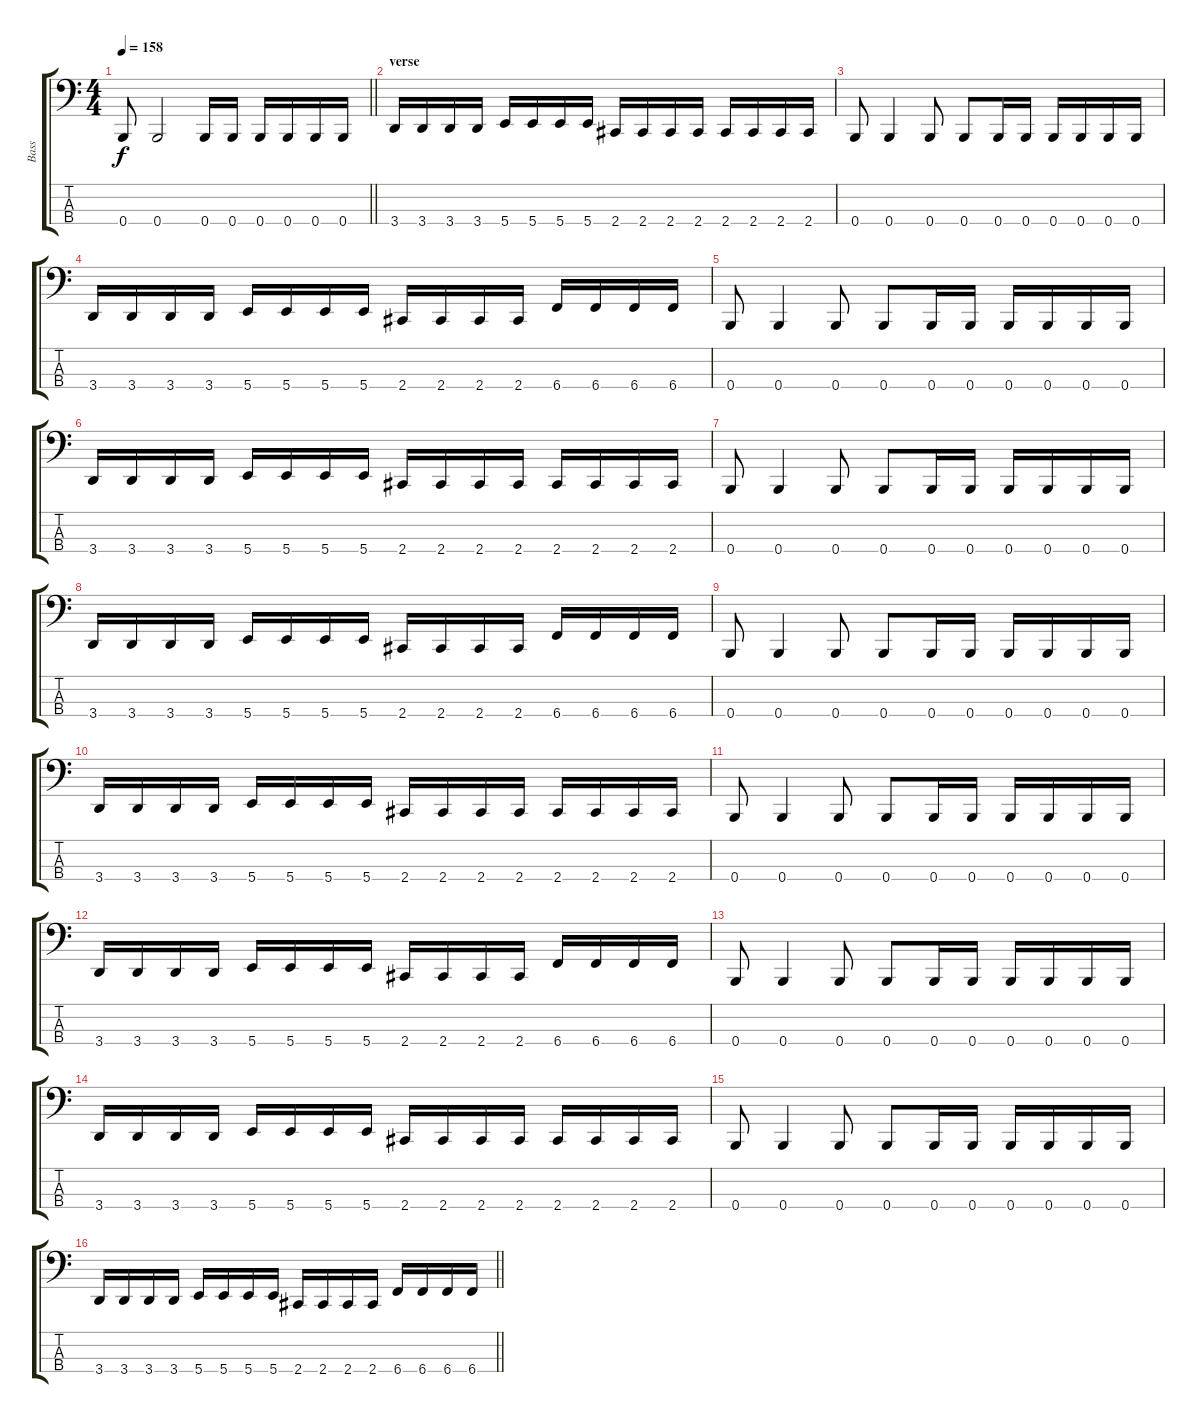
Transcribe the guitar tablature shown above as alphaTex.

\track ("Bass" "Bass") {instrument electricbassfinger}
\staff {score tabs}
\tuning (D2 A1 E1 B0) {hide}
\ts (4 4)
\tempo 158
\clef f4
\barLineRight lightlight
\ks c
0.4.8{dy f} 0.4.2 0.4.16 0.4.16 0.4.16 0.4.16 0.4.16 0.4.16 |
\section ("" "verse")
3.4.16 3.4.16 3.4.16 3.4.16 5.4.16 5.4.16 5.4.16 5.4.16 2.4.16 2.4.16 2.4.16 2.4.16 2.4.16 2.4.16 2.4.16 2.4.16 |
0.4.8 0.4.4 0.4.8 0.4.8 0.4.16 0.4.16 0.4.16 0.4.16 0.4.16 0.4.16 |
3.4.16 3.4.16 3.4.16 3.4.16 5.4.16 5.4.16 5.4.16 5.4.16 2.4.16 2.4.16 2.4.16 2.4.16 6.4.16 6.4.16 6.4.16 6.4.16 |
0.4.8 0.4.4 0.4.8 0.4.8 0.4.16 0.4.16 0.4.16 0.4.16 0.4.16 0.4.16 |
3.4.16 3.4.16 3.4.16 3.4.16 5.4.16 5.4.16 5.4.16 5.4.16 2.4.16 2.4.16 2.4.16 2.4.16 2.4.16 2.4.16 2.4.16 2.4.16 |
0.4.8 0.4.4 0.4.8 0.4.8 0.4.16 0.4.16 0.4.16 0.4.16 0.4.16 0.4.16 |
3.4.16 3.4.16 3.4.16 3.4.16 5.4.16 5.4.16 5.4.16 5.4.16 2.4.16 2.4.16 2.4.16 2.4.16 6.4.16 6.4.16 6.4.16 6.4.16 |
0.4.8 0.4.4 0.4.8 0.4.8 0.4.16 0.4.16 0.4.16 0.4.16 0.4.16 0.4.16 |
3.4.16 3.4.16 3.4.16 3.4.16 5.4.16 5.4.16 5.4.16 5.4.16 2.4.16 2.4.16 2.4.16 2.4.16 2.4.16 2.4.16 2.4.16 2.4.16 |
0.4.8 0.4.4 0.4.8 0.4.8 0.4.16 0.4.16 0.4.16 0.4.16 0.4.16 0.4.16 |
3.4.16 3.4.16 3.4.16 3.4.16 5.4.16 5.4.16 5.4.16 5.4.16 2.4.16 2.4.16 2.4.16 2.4.16 6.4.16 6.4.16 6.4.16 6.4.16 |
0.4.8 0.4.4 0.4.8 0.4.8 0.4.16 0.4.16 0.4.16 0.4.16 0.4.16 0.4.16 |
3.4.16 3.4.16 3.4.16 3.4.16 5.4.16 5.4.16 5.4.16 5.4.16 2.4.16 2.4.16 2.4.16 2.4.16 2.4.16 2.4.16 2.4.16 2.4.16 |
0.4.8 0.4.4 0.4.8 0.4.8 0.4.16 0.4.16 0.4.16 0.4.16 0.4.16 0.4.16 |
\barLineRight lightlight
3.4.16 3.4.16 3.4.16 3.4.16 5.4.16 5.4.16 5.4.16 5.4.16 2.4.16 2.4.16 2.4.16 2.4.16 6.4.16 6.4.16 6.4.16 6.4.16
